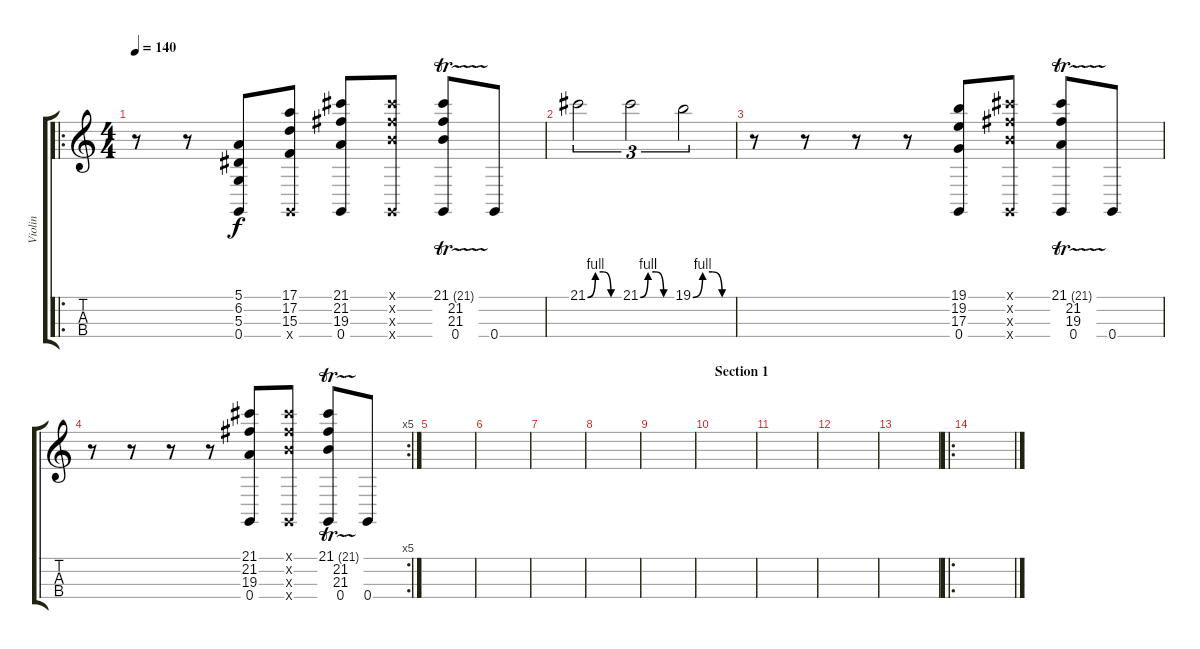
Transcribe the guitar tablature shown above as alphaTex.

\track ("Violin" "Violin") {instrument violin}
\staff {score tabs}
\tuning (E4 A3 D3 G2) {hide}
\ro
\ts (4 4)
\tempo 140
\clef g2
\ks c
r.8{dy f instrument violin} r.8 (5.1 6.2 5.3 0.4).8 (17.1 17.2 15.3 0.4{x}).8 (21.1 21.2 19.3 0.4).8 (21.1{x} 21.2{x} 21.3{x} 0.4{x}).8 (21.1{tr (21 16)} 21.2 21.3 0.4).8 0.4.8 |
21.1{be (custom 0 0 15 4 30 4 45 0 60 0)}.2{tu (3 2)} 21.1{be (custom 0 0 15 4 30 4 45 0 60 0)}.2{tu (3 2)} 19.1{be (custom 0 0 15 4 30 4 45 0 60 0)}.2{tu (3 2)} |
r.8 r.8 r.8 r.8 (19.1 19.2 17.3 0.4).8 (21.1{x} 21.2{x} 21.3{x} 0.4{x}).8 (21.1{tr (21 16)} 21.2 19.3 0.4).8 0.4.8 |
\rc 5
r.8 r.8 r.8 r.8 (21.1 21.2 19.3 0.4).8 (21.1{x} 21.2{x} 21.3{x} 0.4{x}).8 (21.1{tr (21 16)} 21.2 21.3 0.4).8 0.4.8 |
|
|
|
|
|
\section ("" "Section 1")
|
|
|
|
\ro
